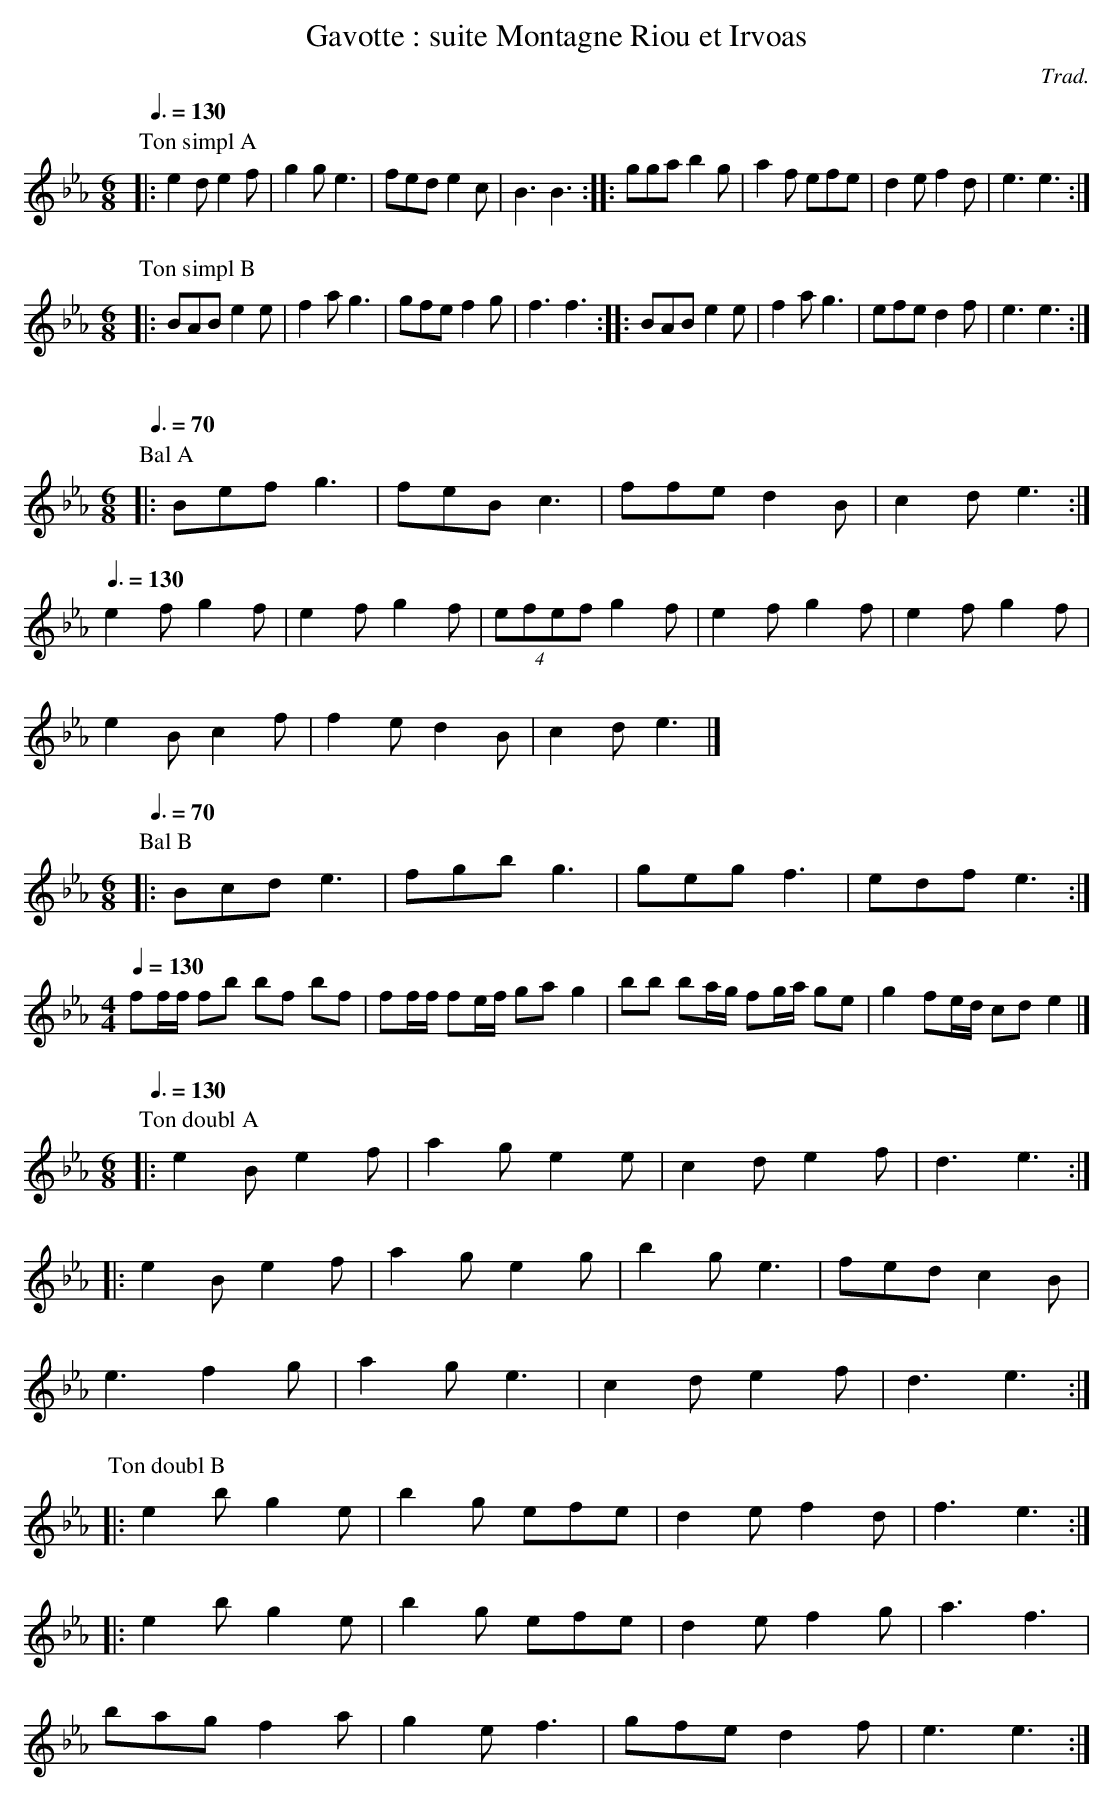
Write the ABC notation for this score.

X:1
T:Gavotte : suite Montagne Riou et Irvoas
C:Trad.
M:6/8
L:1/8
Q:3/8=130
K:Eb
P:Ton simpl A
|: e2 d e2 f |g2 g e3 |fed e2 c |B3 B3 :: gga b2 g |a2 f efe |d2 e f2 d |e3 e3 :|
%%vskip 1
M:6/8
L:1/8
K:Eb
P:Ton simpl B
|: BAB e2 e |f2 a g3 |gfe f2 g |f3 f3 :: BAB e2 e |f2 a g3 |efe d2 f |e3 e3 :|
%%newpage
M:6/8
L:1/8
Q:3/8=70
K:Eb
P:Bal A
|: Bef g3 |feB c3 |ffe d2 B |c2 d e3 :|
Q:3/8=130
e2 f g2 f |e2 f g2 f |(4efef g2 f | e2 f g2 f | e2 f g2 f |
e2 B c2 f | f2 e d2 B | c2 d e3 |]
%%vskip 1
M:6/8
L:1/8
Q:3/8=70
K:Eb
P:Bal B
|: Bcd e3 |fgb g3 |geg f3 |edf e3 :|
M:4/4
L:1/8
Q:1/4=130
ff/f/ fb bf bf | ff/f/ fe/f/ ga g2 | bb ba/g/ fg/a/ ge | g2 fe/d/ cd e2 |]
%%vskip 1
M:6/8
L:1/8
Q:3/8=130
P:Ton doubl A
|: e2 B e2 f |a2 g e2 e |c2 d e2 f |d3 e3 ::
e2 B e2 f |a2 g e2 g |b2 g e3 | fed c2 B |
e3 f2 g |a2 g e3 | c2 d e2 f |d3 e3 :|
%%vskip 1
P:Ton doubl B
|: e2 b g2 e |b2 g efe |d2 e f2 d |f3 e3 ::
e2 b g2 e |b2 g efe | d2 e f2 g | a3 f3 |
bag f2 a |g2 e f3 |gfe d2 f |e3 e3 :|
